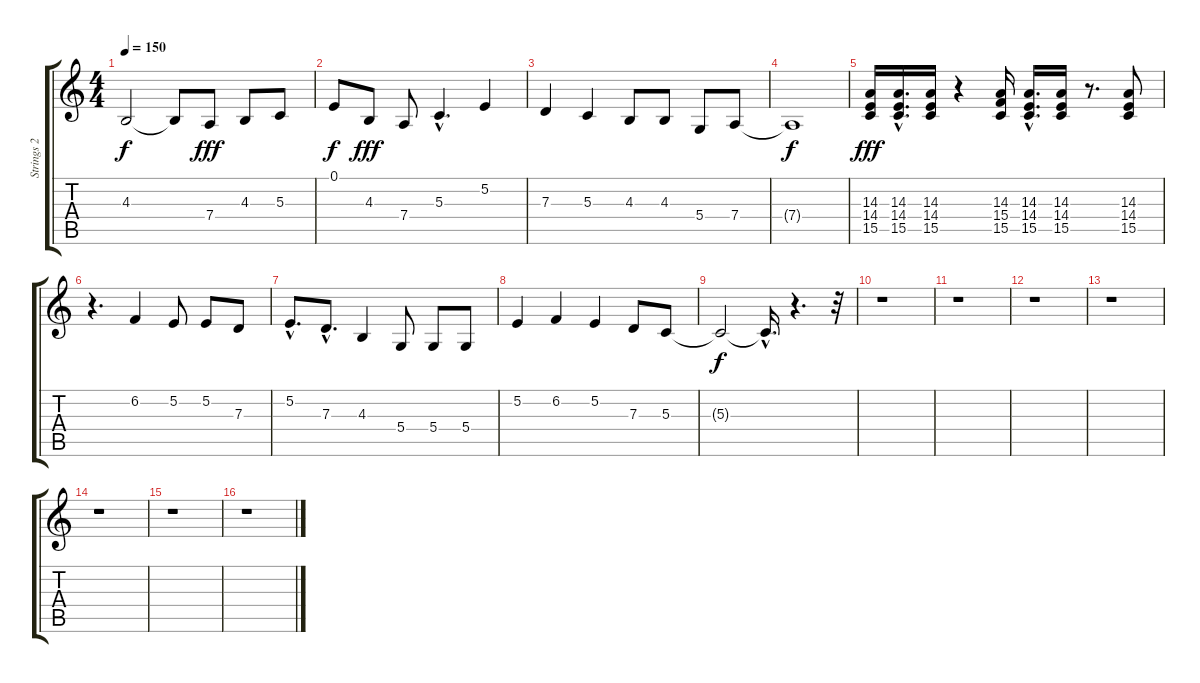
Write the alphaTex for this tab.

\track ("Strings 2" "Strings 2") {instrument stringensemble1}
\staff {score tabs}
\tuning (E4 B3 G3 D3 A2 E2) {hide}
\ts (4 4)
\tempo 150
\clef g2
\ks c
4.3{t}.2{dy f} 4.3{t}.8 7.4.8{dy fff} 4.3.8 5.3.8 |
0.1.8{dy f} 4.3.8{dy fff} 7.4.8 5.3{hac}.4{d} 5.2.4 |
7.3.4 5.3.4 4.3.8 4.3.8 5.4.8 7.4.8 |
7.4{t}.1{dy f} |
(14.3 14.4 15.5).16{dy fff} (14.3{hac} 14.4 15.5{hac}).16{d} (14.3 14.4 15.5).16 r.4 (14.3 15.4 15.5).16 (14.3{hac} 14.4{hac} 15.5{hac}).16{d} (14.3 14.4 15.5).16 r.8{d} (14.3 14.4 15.5).8 |
r.4{d} 6.2.4 5.2.8 5.2.8 7.3.8 |
5.2{hac}.8{d} 7.3{hac}.8{d} 4.3.4 5.4.8 5.4.8 5.4.8 |
5.2.4 6.2.4 5.2.4 7.3.8 5.3.8 |
5.3{t}.2{dy f} 5.3{hac t}.16{d} r.4{d} r.32 |
r.1 |
r.1 |
r.1 |
r.1 |
r.1 |
r.1 |
r.1
